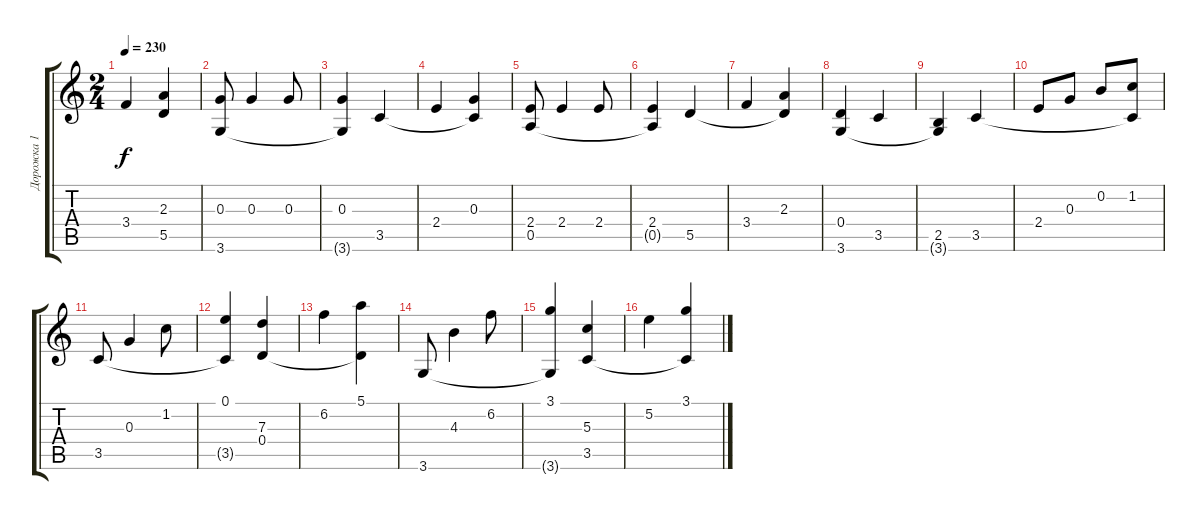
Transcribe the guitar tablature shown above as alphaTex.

\track ("Дорожка 1" "Дорожка 1") {instrument acousticguitarnylon}
\staff {score tabs}
\tuning (E4 B3 G3 D3 A2 E2) {hide}
\ts (2 4)
\tempo 230
\clef g2
\ks aminor
3.4.4{dy f} (2.3 5.5{t}).4 |
(0.3 3.6).8 0.3.4 0.3.8 |
(0.3 3.6{t}).4 3.5.4 |
2.4.4 (0.3 3.5{t}).4 |
(2.4 0.5).8 2.4.4 2.4.8 |
(2.4 0.5{t}).4 5.5.4 |
3.4.4 (2.3 5.5{t}).4 |
(0.4 3.6).4 3.5.4 |
(2.5 3.6{t}).4 3.5.4 |
2.4.8 0.3.8 0.2.8 (1.2 3.5{t}).8 |
3.5.8 0.3.4 1.2.8 |
(0.1 3.5{t}).4 (7.3 0.4).4 |
6.2.4 (5.1 0.4{t}).4 |
3.6.8 4.3.4 6.2.8 |
(3.1 3.6{t}).4 (5.3 3.5).4 |
5.2.4 (3.1 3.5{t}).4
